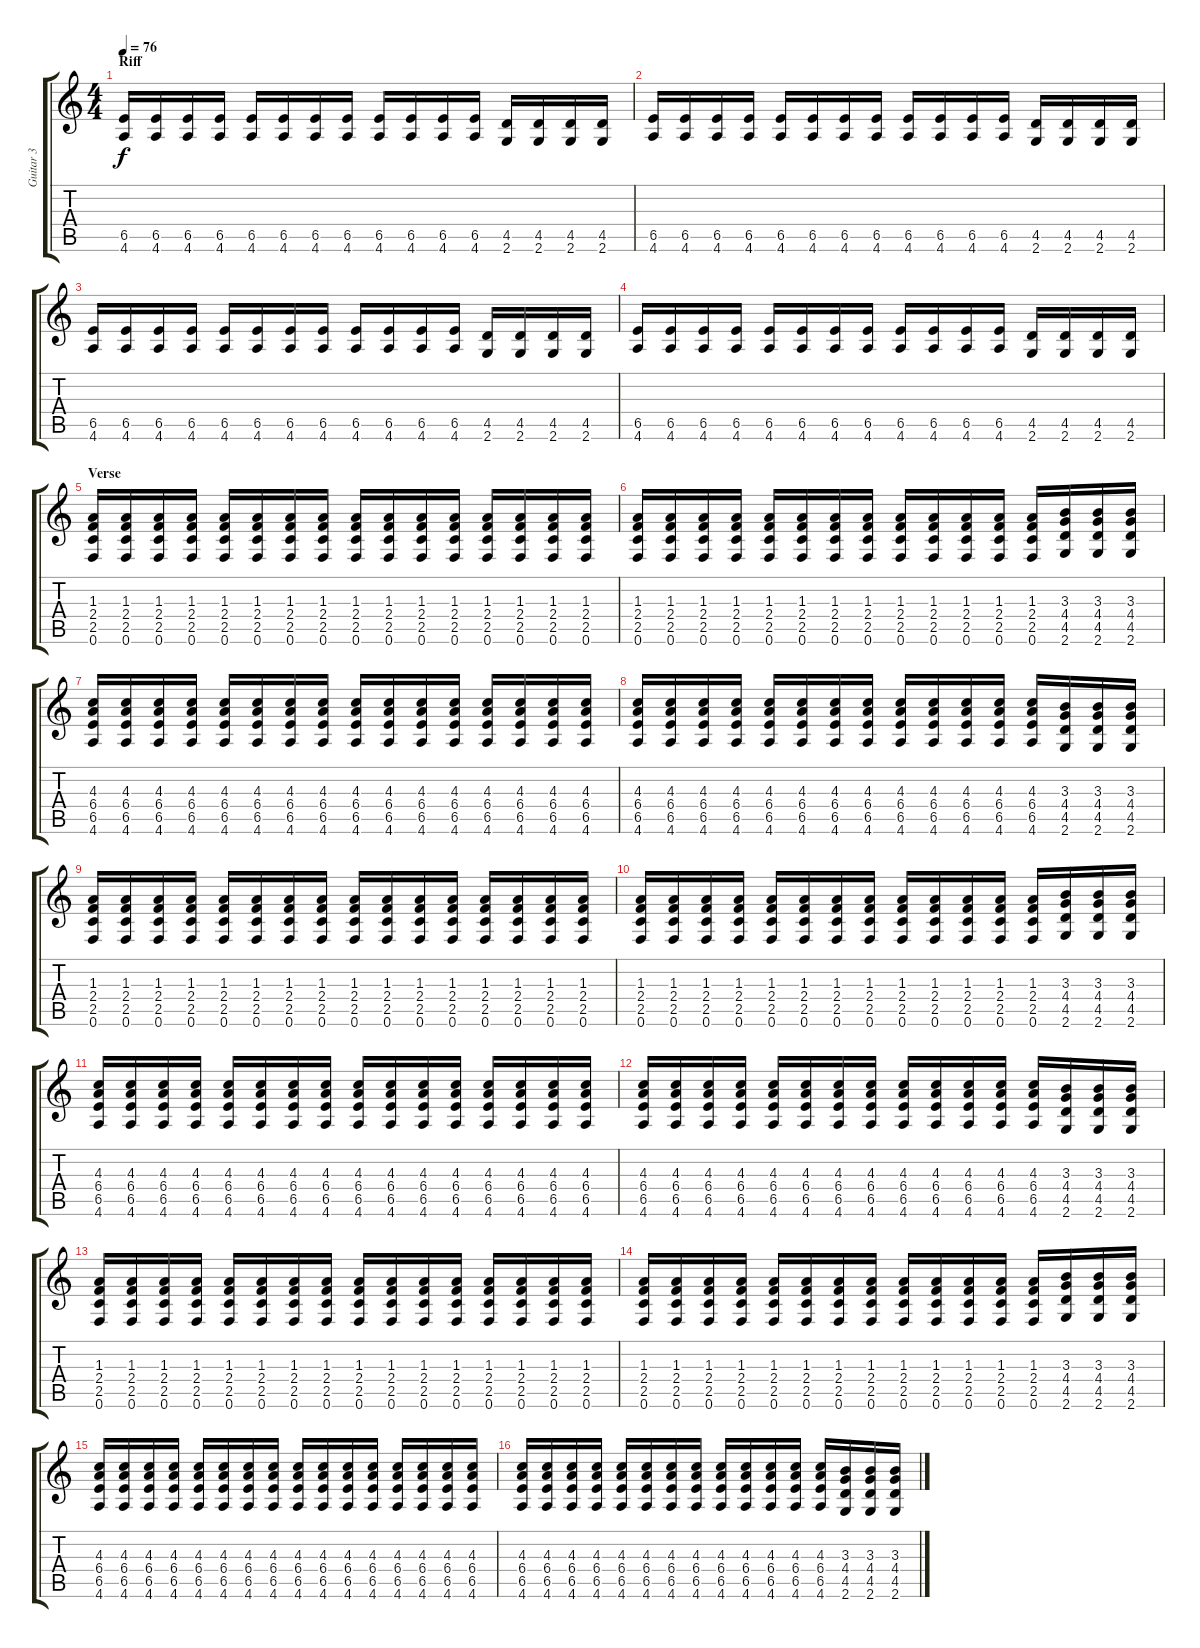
\track ("Guitar 3" "Guitar 3") {instrument electricguitarjazz}
\staff {score tabs}
\tuning (C4 C4 Ab3 Eb3 Bb2 F2) {hide}
\ts (4 4)
\section ("" "Riff")
\tempo 76
\clef g2
\ks c
(6.5 4.6).16{dy f} (6.5 4.6).16 (6.5 4.6).16 (6.5 4.6).16 (6.5 4.6).16 (6.5 4.6).16 (6.5 4.6).16 (6.5 4.6).16 (6.5 4.6).16 (6.5 4.6).16 (6.5 4.6).16 (6.5 4.6).16 (4.5 2.6).16 (4.5 2.6).16 (4.5 2.6).16 (4.5 2.6).16 |
(6.5 4.6).16 (6.5 4.6).16 (6.5 4.6).16 (6.5 4.6).16 (6.5 4.6).16 (6.5 4.6).16 (6.5 4.6).16 (6.5 4.6).16 (6.5 4.6).16 (6.5 4.6).16 (6.5 4.6).16 (6.5 4.6).16 (4.5 2.6).16 (4.5 2.6).16 (4.5 2.6).16 (4.5 2.6).16 |
(6.5 4.6).16 (6.5 4.6).16 (6.5 4.6).16 (6.5 4.6).16 (6.5 4.6).16 (6.5 4.6).16 (6.5 4.6).16 (6.5 4.6).16 (6.5 4.6).16 (6.5 4.6).16 (6.5 4.6).16 (6.5 4.6).16 (4.5 2.6).16 (4.5 2.6).16 (4.5 2.6).16 (4.5 2.6).16 |
(6.5 4.6).16 (6.5 4.6).16 (6.5 4.6).16 (6.5 4.6).16 (6.5 4.6).16 (6.5 4.6).16 (6.5 4.6).16 (6.5 4.6).16 (6.5 4.6).16 (6.5 4.6).16 (6.5 4.6).16 (6.5 4.6).16 (4.5 2.6).16 (4.5 2.6).16 (4.5 2.6).16 (4.5 2.6).16 |
\section ("" "Verse")
(1.3 2.4 2.5 0.6).16 (1.3 2.4 2.5 0.6).16 (1.3 2.4 2.5 0.6).16 (1.3 2.4 2.5 0.6).16 (1.3 2.4 2.5 0.6).16 (1.3 2.4 2.5 0.6).16 (1.3 2.4 2.5 0.6).16 (1.3 2.4 2.5 0.6).16 (1.3 2.4 2.5 0.6).16 (1.3 2.4 2.5 0.6).16 (1.3 2.4 2.5 0.6).16 (1.3 2.4 2.5 0.6).16 (1.3 2.4 2.5 0.6).16 (1.3 2.4 2.5 0.6).16 (1.3 2.4 2.5 0.6).16 (1.3 2.4 2.5 0.6).16 |
(1.3 2.4 2.5 0.6).16 (1.3 2.4 2.5 0.6).16 (1.3 2.4 2.5 0.6).16 (1.3 2.4 2.5 0.6).16 (1.3 2.4 2.5 0.6).16 (1.3 2.4 2.5 0.6).16 (1.3 2.4 2.5 0.6).16 (1.3 2.4 2.5 0.6).16 (1.3 2.4 2.5 0.6).16 (1.3 2.4 2.5 0.6).16 (1.3 2.4 2.5 0.6).16 (1.3 2.4 2.5 0.6).16 (1.3 2.4 2.5 0.6).16 (3.3 4.4 4.5 2.6).16 (3.3 4.4 4.5 2.6).16 (3.3 4.4 4.5 2.6).16 |
(4.3 6.4 6.5 4.6).16 (4.3 6.4 6.5 4.6).16 (4.3 6.4 6.5 4.6).16 (4.3 6.4 6.5 4.6).16 (4.3 6.4 6.5 4.6).16 (4.3 6.4 6.5 4.6).16 (4.3 6.4 6.5 4.6).16 (4.3 6.4 6.5 4.6).16 (4.3 6.4 6.5 4.6).16 (4.3 6.4 6.5 4.6).16 (4.3 6.4 6.5 4.6).16 (4.3 6.4 6.5 4.6).16 (4.3 6.4 6.5 4.6).16 (4.3 6.4 6.5 4.6).16 (4.3 6.4 6.5 4.6).16 (4.3 6.4 6.5 4.6).16 |
(4.3 6.4 6.5 4.6).16 (4.3 6.4 6.5 4.6).16 (4.3 6.4 6.5 4.6).16 (4.3 6.4 6.5 4.6).16 (4.3 6.4 6.5 4.6).16 (4.3 6.4 6.5 4.6).16 (4.3 6.4 6.5 4.6).16 (4.3 6.4 6.5 4.6).16 (4.3 6.4 6.5 4.6).16 (4.3 6.4 6.5 4.6).16 (4.3 6.4 6.5 4.6).16 (4.3 6.4 6.5 4.6).16 (4.3 6.4 6.5 4.6).16 (3.3 4.4 4.5 2.6).16 (3.3 4.4 4.5 2.6).16 (3.3 4.4 4.5 2.6).16 |
(1.3 2.4 2.5 0.6).16 (1.3 2.4 2.5 0.6).16 (1.3 2.4 2.5 0.6).16 (1.3 2.4 2.5 0.6).16 (1.3 2.4 2.5 0.6).16 (1.3 2.4 2.5 0.6).16 (1.3 2.4 2.5 0.6).16 (1.3 2.4 2.5 0.6).16 (1.3 2.4 2.5 0.6).16 (1.3 2.4 2.5 0.6).16 (1.3 2.4 2.5 0.6).16 (1.3 2.4 2.5 0.6).16 (1.3 2.4 2.5 0.6).16 (1.3 2.4 2.5 0.6).16 (1.3 2.4 2.5 0.6).16 (1.3 2.4 2.5 0.6).16 |
(1.3 2.4 2.5 0.6).16 (1.3 2.4 2.5 0.6).16 (1.3 2.4 2.5 0.6).16 (1.3 2.4 2.5 0.6).16 (1.3 2.4 2.5 0.6).16 (1.3 2.4 2.5 0.6).16 (1.3 2.4 2.5 0.6).16 (1.3 2.4 2.5 0.6).16 (1.3 2.4 2.5 0.6).16 (1.3 2.4 2.5 0.6).16 (1.3 2.4 2.5 0.6).16 (1.3 2.4 2.5 0.6).16 (1.3 2.4 2.5 0.6).16 (3.3 4.4 4.5 2.6).16 (3.3 4.4 4.5 2.6).16 (3.3 4.4 4.5 2.6).16 |
(4.3 6.4 6.5 4.6).16 (4.3 6.4 6.5 4.6).16 (4.3 6.4 6.5 4.6).16 (4.3 6.4 6.5 4.6).16 (4.3 6.4 6.5 4.6).16 (4.3 6.4 6.5 4.6).16 (4.3 6.4 6.5 4.6).16 (4.3 6.4 6.5 4.6).16 (4.3 6.4 6.5 4.6).16 (4.3 6.4 6.5 4.6).16 (4.3 6.4 6.5 4.6).16 (4.3 6.4 6.5 4.6).16 (4.3 6.4 6.5 4.6).16 (4.3 6.4 6.5 4.6).16 (4.3 6.4 6.5 4.6).16 (4.3 6.4 6.5 4.6).16 |
(4.3 6.4 6.5 4.6).16 (4.3 6.4 6.5 4.6).16 (4.3 6.4 6.5 4.6).16 (4.3 6.4 6.5 4.6).16 (4.3 6.4 6.5 4.6).16 (4.3 6.4 6.5 4.6).16 (4.3 6.4 6.5 4.6).16 (4.3 6.4 6.5 4.6).16 (4.3 6.4 6.5 4.6).16 (4.3 6.4 6.5 4.6).16 (4.3 6.4 6.5 4.6).16 (4.3 6.4 6.5 4.6).16 (4.3 6.4 6.5 4.6).16 (3.3 4.4 4.5 2.6).16 (3.3 4.4 4.5 2.6).16 (3.3 4.4 4.5 2.6).16 |
(1.3 2.4 2.5 0.6).16 (1.3 2.4 2.5 0.6).16 (1.3 2.4 2.5 0.6).16 (1.3 2.4 2.5 0.6).16 (1.3 2.4 2.5 0.6).16 (1.3 2.4 2.5 0.6).16 (1.3 2.4 2.5 0.6).16 (1.3 2.4 2.5 0.6).16 (1.3 2.4 2.5 0.6).16 (1.3 2.4 2.5 0.6).16 (1.3 2.4 2.5 0.6).16 (1.3 2.4 2.5 0.6).16 (1.3 2.4 2.5 0.6).16 (1.3 2.4 2.5 0.6).16 (1.3 2.4 2.5 0.6).16 (1.3 2.4 2.5 0.6).16 |
(1.3 2.4 2.5 0.6).16 (1.3 2.4 2.5 0.6).16 (1.3 2.4 2.5 0.6).16 (1.3 2.4 2.5 0.6).16 (1.3 2.4 2.5 0.6).16 (1.3 2.4 2.5 0.6).16 (1.3 2.4 2.5 0.6).16 (1.3 2.4 2.5 0.6).16 (1.3 2.4 2.5 0.6).16 (1.3 2.4 2.5 0.6).16 (1.3 2.4 2.5 0.6).16 (1.3 2.4 2.5 0.6).16 (1.3 2.4 2.5 0.6).16 (3.3 4.4 4.5 2.6).16 (3.3 4.4 4.5 2.6).16 (3.3 4.4 4.5 2.6).16 |
(4.3 6.4 6.5 4.6).16 (4.3 6.4 6.5 4.6).16 (4.3 6.4 6.5 4.6).16 (4.3 6.4 6.5 4.6).16 (4.3 6.4 6.5 4.6).16 (4.3 6.4 6.5 4.6).16 (4.3 6.4 6.5 4.6).16 (4.3 6.4 6.5 4.6).16 (4.3 6.4 6.5 4.6).16 (4.3 6.4 6.5 4.6).16 (4.3 6.4 6.5 4.6).16 (4.3 6.4 6.5 4.6).16 (4.3 6.4 6.5 4.6).16 (4.3 6.4 6.5 4.6).16 (4.3 6.4 6.5 4.6).16 (4.3 6.4 6.5 4.6).16 |
(4.3 6.4 6.5 4.6).16 (4.3 6.4 6.5 4.6).16 (4.3 6.4 6.5 4.6).16 (4.3 6.4 6.5 4.6).16 (4.3 6.4 6.5 4.6).16 (4.3 6.4 6.5 4.6).16 (4.3 6.4 6.5 4.6).16 (4.3 6.4 6.5 4.6).16 (4.3 6.4 6.5 4.6).16 (4.3 6.4 6.5 4.6).16 (4.3 6.4 6.5 4.6).16 (4.3 6.4 6.5 4.6).16 (4.3 6.4 6.5 4.6).16 (3.3 4.4 4.5 2.6).16 (3.3 4.4 4.5 2.6).16 (3.3 4.4 4.5 2.6).16
